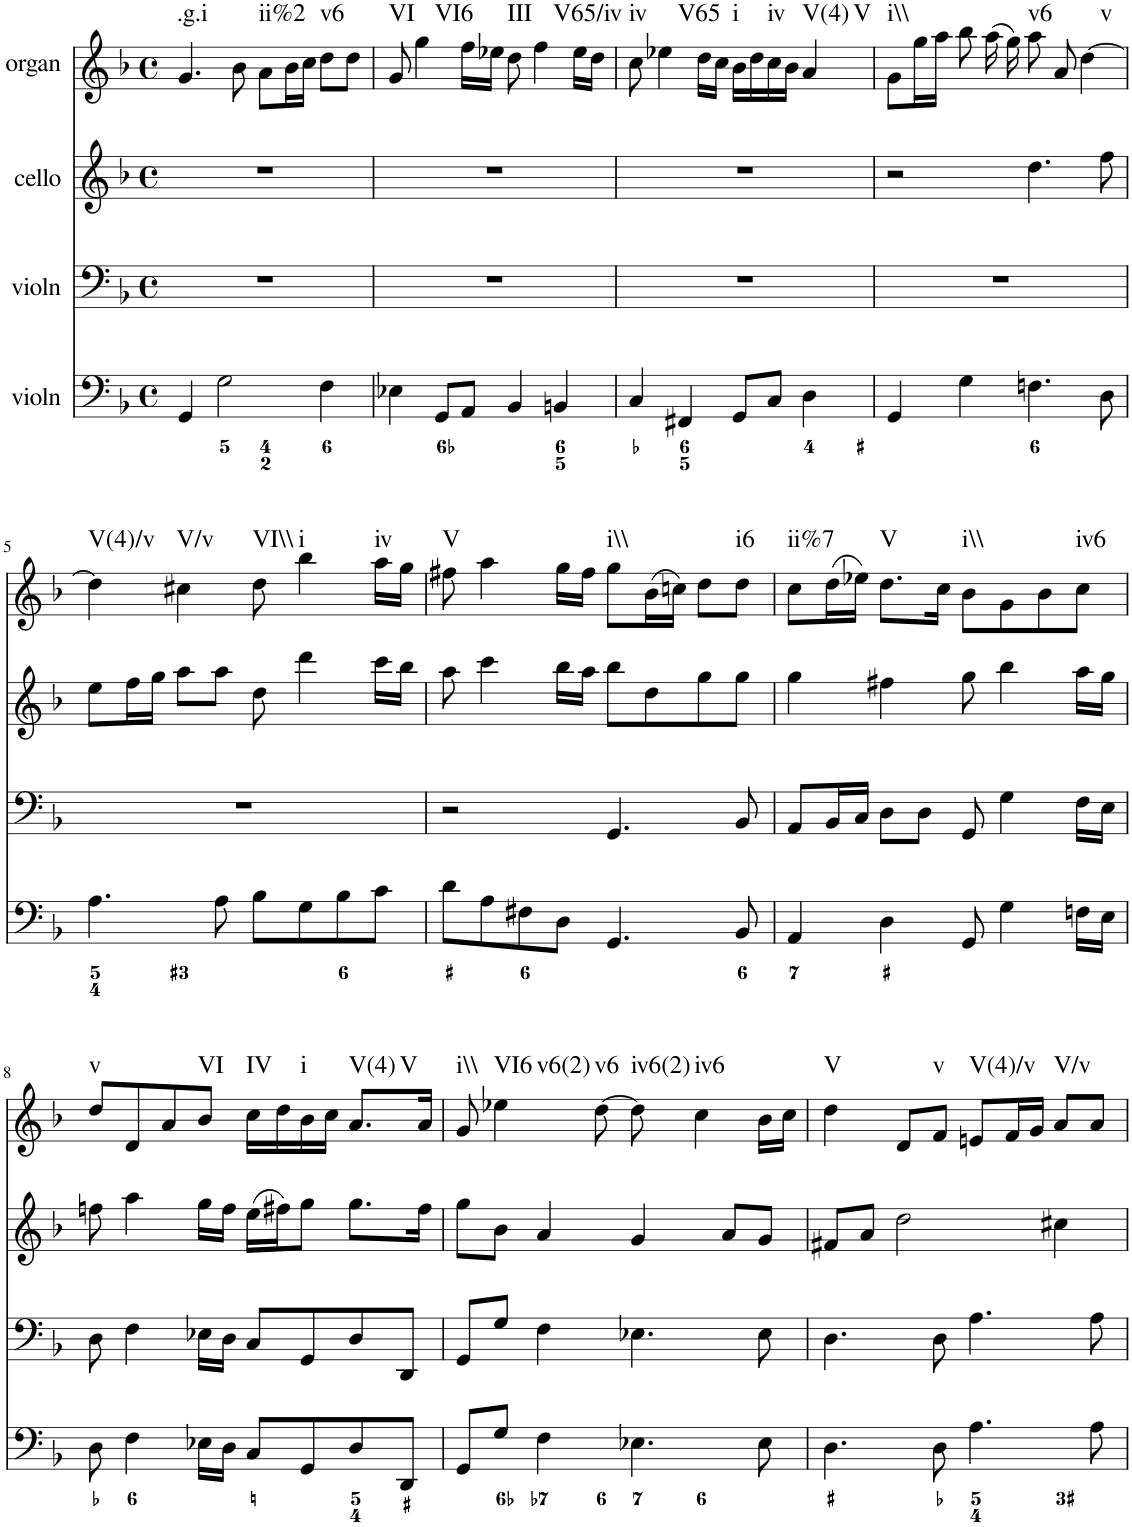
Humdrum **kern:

**kern	**kern	**kern	**kern	**harte
*part4	*part3	*part2	*part1	*part1
*staff4	*staff3	*staff2	*staff1	*
*I"violn	*I"violn	*I"cello	*I"organ	*
*clefF4	*clefF4	*clefG2	*clefG2	*
*k[b-]	*k[b-]	*k[b-]	*k[b-]	*
*d:	*d:	*d:	*d:	*
*M4/4	*M4/4	*M4/4	*M4/4	*
*met(c)	*met(c)	*met(c)	*met(c)	*
=1	=1	=1	=1	=1
!	!	!	!	!LO:H:kt=.g.i
4GG/	1r	1r	4.g/	N
2G\	.	.	.	.
.	.	.	8b-\	.
!	!	!	!	!LO:H:kt=ii%2
.	.	.	8a\L	N
.	.	.	16b-\L	.
.	.	.	16cc\JJ	.
!	!	!	!	!LO:H:kt=v6
4F\	.	.	8dd\L	N
.	.	.	8dd\J	.
=2	=2	=2	=2	=2
!	!	!	!	!LO:H:kt=VI
4E-X\	1r	1r	8g/	N
!	!	!	!	!LO:H:kt=VI6
.	.	.	4gg\	N
8GG/L	.	.	.	.
8AA/J	.	.	16ff\LL	.
.	.	.	16ee-X\JJ	.
!	!	!	!	!LO:H:kt=III
4BB-/	.	.	8dd\	N
!	!	!	!	!LO:H:kt=V65/iv
.	.	.	4ff\	N
4BBn/	.	.	.	.
.	.	.	16ee-\LL	.
.	.	.	16dd\JJ	.
=3	=3	=3	=3	=3
!	!	!	!	!LO:H:kt=iv
4C/	1r	1r	8cc\	N
!	!	!	!	!LO:H:kt=V65
.	.	.	4ee-X\	N
4FF#X/	.	.	.	.
.	.	.	16dd\LL	.
.	.	.	16cc\JJ	.
!	!	!	!	!LO:H:kt=i
8GG/L	.	.	16b-\LL	N
.	.	.	16dd\	.
!	!	!	!	!LO:H:kt=iv
8C/J	.	.	16cc\	N
.	.	.	16b-\JJ	.
!	!	!	!	!LO:H:n=1:kt=V(4)
!	!	!	!	!LO:H:n=2:kt=V
4D\	.	.	4a/	N N
=4	=4	=4	=4	=4
!	!	!	!	!LO:H:kt=i\\
4GG/	1r	2r	8g\L	N
.	.	.	16gg\L	.
.	.	.	16aa\JJ	.
4G\	.	.	8bb-\	.
.	.	.	(16aa\	.
.	.	.	16gg\)	.
!	!	!	!	!LO:H:kt=v6
4.Fn\	.	4.dd\	8aa\	N
.	.	.	8a/	.
!	!	!	!	!LO:H:kt=v
.	.	.	[4dd\	N
8D\	.	8ff\	.	.
!!LO:LB:g=z
=5	=5	=5	=5	=5
!	!	!	!	!LO:H:kt=V(4)/v
4.A\	1r	8ee\L	4dd\]	N
.	.	16ff\L	.	.
.	.	16gg\JJ	.	.
!	!	!	!	!LO:H:kt=V/v
.	.	8aa\L	4cc#X\	N
8A\	.	8aa\J	.	.
!	!	!	!	!LO:H:kt=VI\\
8B-\L	.	8dd\	8dd\	N
!	!	!	!	!LO:H:kt=i
8G\	.	4ddd\	4bb-\	N
8B-\	.	.	.	.
!	!	!	!	!LO:H:kt=iv
8c\J	.	16ccc\LL	16aa\LL	N
.	.	16bb-\JJ	16gg\JJ	.
=6	=6	=6	=6	=6
!	!	!	!	!LO:H:kt=V
8d\L	2r	8aa\	8ff#X\	N
8A\	.	4ccc\	4aa\	.
8F#X\	.	.	.	.
8D\J	.	16bb-\LL	16gg\LL	.
.	.	16aa\JJ	16ff#\JJ	.
!	!	!	!	!LO:H:kt=i\\
4.GG/	4.GG/	8bb-\L	8gg\L	N
.	.	8dd\	(16b-\L	.
.	.	.	16ccn\JJ)	.
.	.	8gg\	8dd\L	.
!	!	!	!	!LO:H:kt=i6
8BB-/	8BB-/	8gg\J	8dd\J	N
=7	=7	=7	=7	=7
!	!	!	!	!LO:H:kt=ii%7
4AA/	8AA/L	4gg\	8cc\L	N
.	16BB-/L	.	(16dd\L	.
.	16C/JJ	.	16ee-X\JJ)	.
!	!	!	!	!LO:H:kt=V
4D\	8D\L	4ff#X\	8.dd\L	N
.	8D\J	.	.	.
.	.	.	16cc\Jk	.
!	!	!	!	!LO:H:kt=i\\
8GG/	8GG/	8gg\	8b-\L	N
4G\	4G\	4bb-\	8g\	.
.	.	.	8b-\	.
!	!	!	!	!LO:H:kt=iv6
16Fn\LL	16F\LL	16aa\LL	8cc\J	N
16E\JJ	16E\JJ	16gg\JJ	.	.
!!LO:LB:g=z
=8	=8	=8	=8	=8
!	!	!	!	!LO:H:kt=v
8D\	8D\	8ffn\	8dd/L	N
4F\	4F\	4aa\	8d/	.
.	.	.	8a/	.
!	!	!	!	!LO:H:kt=VI
16E-X\LL	16E-X\LL	16gg\LL	8b-/J	N
16D\JJ	16D\JJ	16ff\JJ	.	.
!	!	!	!	!LO:H:kt=IV
8C/L	8C/L	(16ee\LL	16cc\LL	N
.	.	16ff#X\J)	16dd\	.
!	!	!	!	!LO:H:kt=i
8GG/	8GG/	8gg\J	16b-\	N
.	.	.	16cc\JJ	.
!	!	!	!	!LO:H:n=1:kt=V(4)
!	!	!	!	!LO:H:n=2:kt=V
8D/	8D/	8.gg\L	8.a/L	N N
8DD/J	8DD/J	.	.	.
.	.	16ff#\Jk	16a/Jk	.
=9	=9	=9	=9	=9
!	!	!	!	!LO:H:kt=i\\
8GG/L	8GG/L	8gg\L	8g/	N
!	!	!	!	!LO:H:n=1:kt=VI6
!	!	!	!	!LO:H:n=2:kt=v6(2)
8G/J	8G/J	8b-\J	4ee-X\	N N
4F\	4F\	4a/	.	.
!	!	!	!	!LO:H:kt=v6
.	.	.	[8dd\	N
!	!	!	!	!LO:H:kt=iv6(2)
4.E-X\	4.E-X\	4g/	8dd\]	N
!	!	!	!	!LO:H:kt=iv6
.	.	.	4cc\	N
.	.	8a/L	.	.
8E-\	8E-\	8g/J	16b-\LL	.
.	.	.	16cc\JJ	.
=10	=10	=10	=10	=10
!	!	!	!	!LO:H:kt=V
4.D\	4.D\	8f#X/L	4dd\	N
.	.	8a/J	.	.
.	.	2dd\	8d/L	.
!	!	!	!	!LO:H:kt=v
8D\	8D\	.	8f/J	N
!	!	!	!	!LO:H:kt=V(4)/v
4.A\	4.A\	.	8en/L	N
.	.	.	16f/L	.
.	.	.	16g/JJ	.
!	!	!	!	!LO:H:kt=V/v
.	.	4cc#X\	8a/L	N
8A\	8A\	.	8a/J	.
=	=	=	=	=
*-	*-	*-	*-	*-
